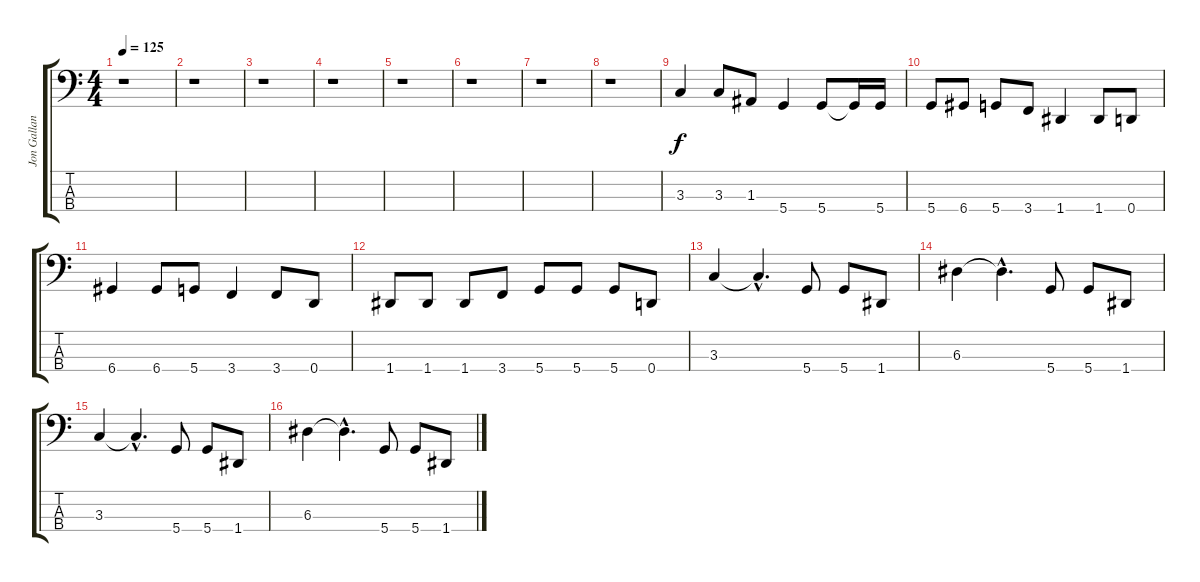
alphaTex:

\track ("Jon Gallant" "Jon Gallan") {instrument electricbassfinger}
\staff {score tabs}
\tuning (G2 D2 A1 D1) {hide}
\ts (4 4)
\tempo 125
\clef f4
\ks c
r.1{dy f instrument electricbassfinger} |
r.1 |
r.1 |
r.1 |
r.1 |
r.1 |
r.1 |
r.1 |
3.3.4 3.3.8 1.3.8 5.4.4 5.4.8 5.4{t}.16 5.4.16 |
5.4.8 6.4.8 5.4.8 3.4.8 1.4.4 1.4.8 0.4.8 |
6.4.4 6.4.8 5.4.8 3.4.4 3.4.8 0.4.8 |
1.4.8 1.4.8 1.4.8 3.4.8 5.4.8 5.4.8 5.4.8 0.4.8 |
3.3.4 3.3{hac t}.4{d} 5.4.8 5.4.8 1.4.8 |
6.3.4 6.3{hac t}.4{d} 5.4.8 5.4.8 1.4.8 |
3.3.4 3.3{hac t}.4{d} 5.4.8 5.4.8 1.4.8 |
6.3.4 6.3{hac t}.4{d} 5.4.8 5.4.8 1.4.8
